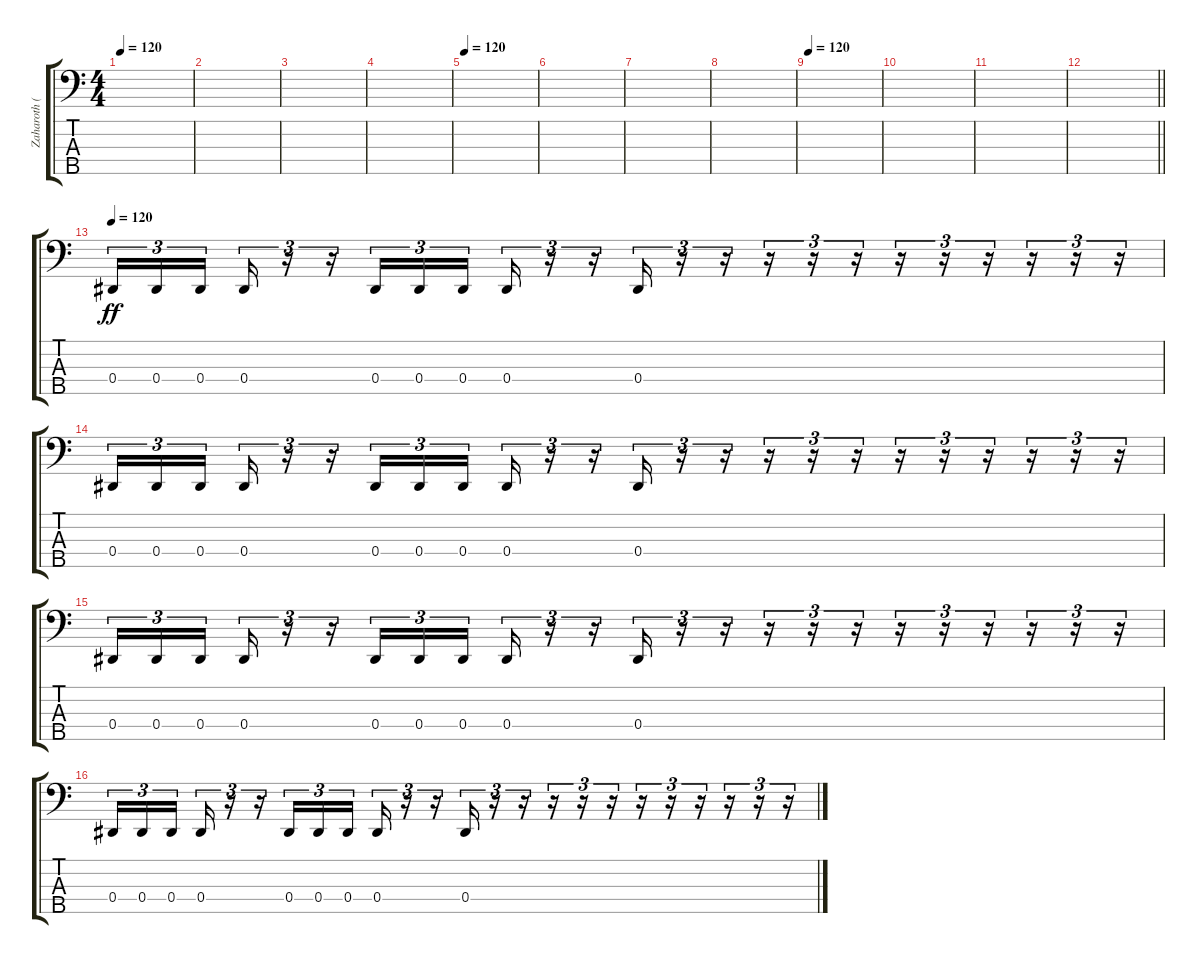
\track ("Zaharoth (Bass)" "Zaharoth (") {instrument electricbassfinger}
\staff {score tabs}
\tuning (Gb2 Db2 Ab1 Eb1 Bb0) {hide}
\ts (4 4)
\tempo 120
\clef f4
\ks c
|
|
|
|
\tempo 120
|
|
|
|
\tempo 120
|
|
|
\barLineRight lightlight
|
\tempo 120
0.4.16{tu (3 2) dy ff} 0.4.16{tu (3 2)} 0.4.16{tu (3 2) beam splitsecondary} 0.4.16{tu (3 2)} r.16{tu (3 2)} r.16{tu (3 2)} 0.4.16{tu (3 2)} 0.4.16{tu (3 2)} 0.4.16{tu (3 2) beam splitsecondary} 0.4.16{tu (3 2)} r.16{tu (3 2)} r.16{tu (3 2)} 0.4.16{tu (3 2)} r.16{tu (3 2)} r.16{tu (3 2)} r.16{tu (3 2)} r.16{tu (3 2)} r.16{tu (3 2)} r.16{tu (3 2)} r.16{tu (3 2)} r.16{tu (3 2)} r.16{tu (3 2)} r.16{tu (3 2)} r.16{tu (3 2)} |
0.4.16{tu (3 2)} 0.4.16{tu (3 2)} 0.4.16{tu (3 2) beam splitsecondary} 0.4.16{tu (3 2)} r.16{tu (3 2)} r.16{tu (3 2)} 0.4.16{tu (3 2)} 0.4.16{tu (3 2)} 0.4.16{tu (3 2) beam splitsecondary} 0.4.16{tu (3 2)} r.16{tu (3 2)} r.16{tu (3 2)} 0.4.16{tu (3 2)} r.16{tu (3 2)} r.16{tu (3 2)} r.16{tu (3 2)} r.16{tu (3 2)} r.16{tu (3 2)} r.16{tu (3 2)} r.16{tu (3 2)} r.16{tu (3 2)} r.16{tu (3 2)} r.16{tu (3 2)} r.16{tu (3 2)} |
0.4.16{tu (3 2)} 0.4.16{tu (3 2)} 0.4.16{tu (3 2) beam splitsecondary} 0.4.16{tu (3 2)} r.16{tu (3 2)} r.16{tu (3 2)} 0.4.16{tu (3 2)} 0.4.16{tu (3 2)} 0.4.16{tu (3 2) beam splitsecondary} 0.4.16{tu (3 2)} r.16{tu (3 2)} r.16{tu (3 2)} 0.4.16{tu (3 2)} r.16{tu (3 2)} r.16{tu (3 2)} r.16{tu (3 2)} r.16{tu (3 2)} r.16{tu (3 2)} r.16{tu (3 2)} r.16{tu (3 2)} r.16{tu (3 2)} r.16{tu (3 2)} r.16{tu (3 2)} r.16{tu (3 2)} |
0.4.16{tu (3 2)} 0.4.16{tu (3 2)} 0.4.16{tu (3 2) beam splitsecondary} 0.4.16{tu (3 2)} r.16{tu (3 2)} r.16{tu (3 2)} 0.4.16{tu (3 2)} 0.4.16{tu (3 2)} 0.4.16{tu (3 2) beam splitsecondary} 0.4.16{tu (3 2)} r.16{tu (3 2)} r.16{tu (3 2)} 0.4.16{tu (3 2)} r.16{tu (3 2)} r.16{tu (3 2)} r.16{tu (3 2)} r.16{tu (3 2)} r.16{tu (3 2)} r.16{tu (3 2)} r.16{tu (3 2)} r.16{tu (3 2)} r.16{tu (3 2)} r.16{tu (3 2)} r.16{tu (3 2)}
